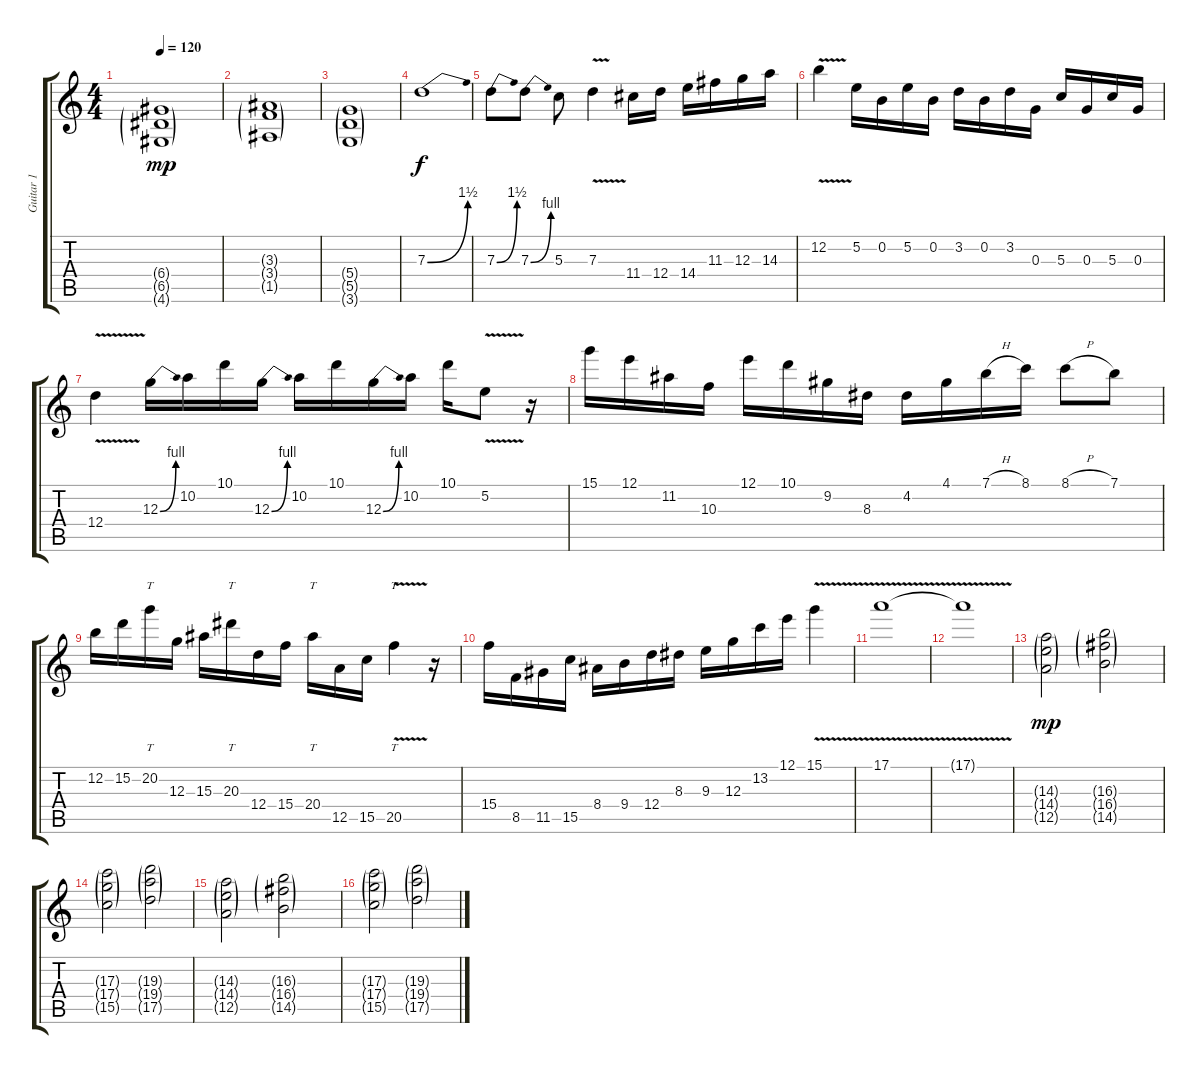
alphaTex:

\track ("Guitar 1" "Guitar 1") {instrument overdrivenguitar}
\staff {score tabs}
\tuning (E4 B3 G3 D3 A2 E2) {hide}
\ts (4 4)
\tempo 120
\clef g2
\ks c
(6.4{g} 6.5{g} 4.6{g}).1{dy mp} |
(3.3{g} 3.4{g} 1.5{g}).1 |
(5.4{g} 5.5{g} 3.6{g}).1 |
7.3{be (bend 0 0 60 6)}.1{dy f} |
7.3{be (bend 0 0 60 6)}.8 7.3{be (bend 0 0 60 4)}.8 5.3.8 7.3{v}.4 11.4.16 12.4.16 14.4.16 11.3.16 12.3.16 14.3.16 |
12.2{v}.4 5.2.16 0.2.16 5.2.16 0.2.16 3.2.16 0.2.16 3.2.16 0.3.16 5.3.16 0.3.16 5.3.16 0.3.16 |
12.4{v}.4 12.3{be (bend 0 0 60 4)}.16 10.2.16 10.1.16 12.3{be (bend 0 0 60 4)}.16 10.2.16 10.1.16 12.3{be (bend 0 0 60 4)}.16 10.2.16 10.1.16 5.2{v}.8 r.16 |
15.1.16 12.1.16 11.2.16 10.3.16 12.1.16 10.1.16 9.2.16 8.3.16 4.2.16 4.1.16 7.1{h}.16 8.1.16 8.1{h}.8 7.1.8 |
12.2.16 15.2.16 20.2.16{tt} 12.3.16 15.3.16 20.3.16{tt} 12.4.16 15.4.16 20.4.16{tt} 12.5.16 15.5.16 20.5{v}.4{tt} r.16 |
15.4.16 8.5.16 11.5.16 15.5.16 8.4.16 9.4.16 12.4.16 8.3.16 9.3.16 12.3.16 13.2.16 12.1.16 15.1{v}.4 |
17.1{v}.1 |
17.1{t}.1 |
(14.3{g} 14.4{g} 12.5{g}).2{dy mp} (16.3{g} 16.4{g} 14.5{g}).2 |
(17.3{g} 17.4{g} 15.5{g}).2 (19.3{g} 19.4{g} 17.5{g}).2 |
(14.3{g} 14.4{g} 12.5{g}).2 (16.3{g} 16.4{g} 14.5{g}).2 |
(17.3{g} 17.4{g} 15.5{g}).2 (19.3{g} 19.4{g} 17.5{g}).2
